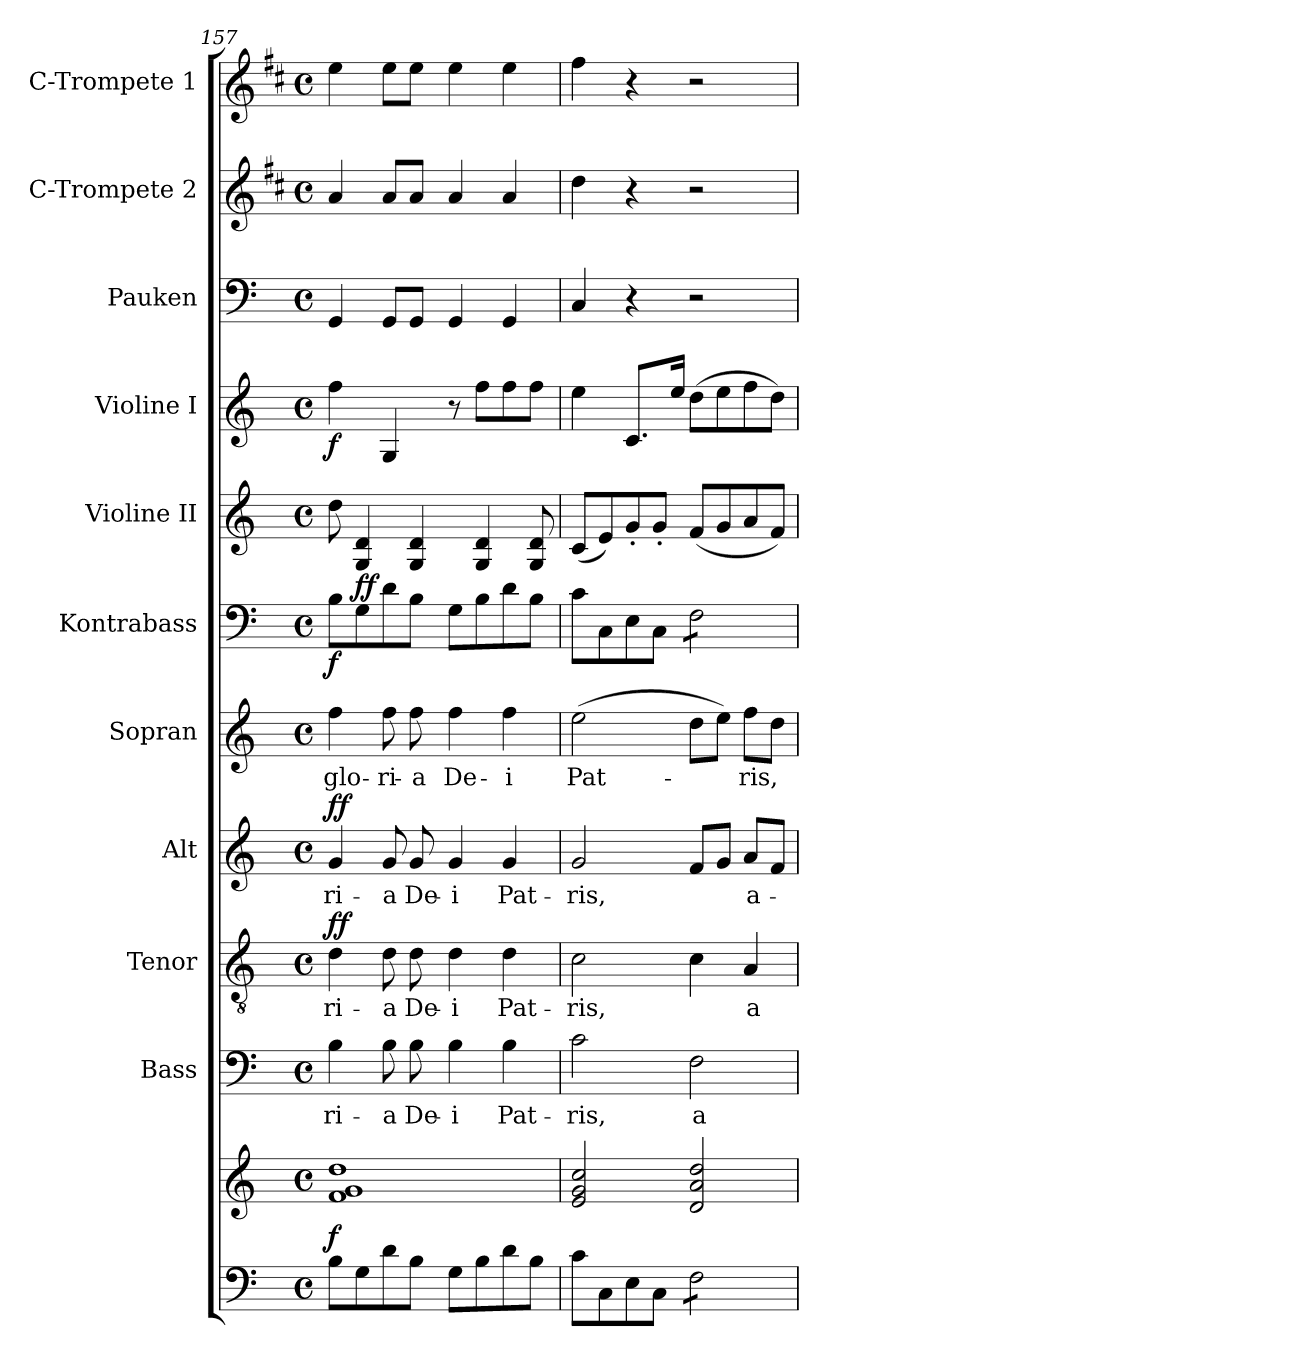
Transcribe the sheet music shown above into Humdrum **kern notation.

**kern	**kern	**dynam	**kern	**text	**kern	**text	**dynam	**kern	**text	**dynam	**kern	**text	**kern	**dynam	**kern	**dynam	**kern	**dynam	**kern	**kern	**kern
*part11	*part11	*part11	*part10	*part10	*part9	*part9	*part9	*part8	*part8	*part8	*part7	*part7	*part6	*part6	*part5	*part5	*part4	*part4	*part3	*part2	*part1
*staff12	*staff11	*staff11/12	*staff10	*staff10	*staff9	*staff9	*staff9	*staff8	*staff8	*staff8	*staff7	*staff7	*staff6	*staff6	*staff5	*staff5	*staff4	*staff4	*staff3	*staff2	*staff1
*	*	*	*I"Bass	*	*I"Tenor	*	*	*I"Alt	*	*	*I"Sopran	*	*I"Kontrabass	*	*I"Violine II	*	*I"Violine I	*	*I"Pauken	*I"C-Trompete 2	*I"C-Trompete 1
*	*	*	*I'B.	*	*I'T.	*	*	*I'A.	*	*	*I'S.	*	*I'Kb.	*	*I'Vl. II	*	*I'Vl. I	*	*I'Pk.	*I'C Trp. 2	*I'C Trp. 1
!!LO:PB:g=z
*clefF4	*clefG2	*	*clefF4	*	*clefGv2	*	*	*clefG2	*	*	*clefG2	*	*clefF4	*	*clefG2	*	*clefG2	*	*clefF4	*clefG2	*clefG2
*	*	*	*	*	*	*	*	*	*	*	*	*	*ITrd7c12	*	*	*	*	*	*	*ITrd1c2	*ITrd1c2
*k[]	*k[]	*	*k[]	*	*k[]	*	*	*k[]	*	*	*k[]	*	*k[]	*	*k[]	*	*k[]	*	*k[]	*k[]	*k[]
*C:	*C:	*	*C:	*	*C:	*	*	*C:	*	*	*C:	*	*C:	*	*C:	*	*C:	*	*C:	*C:	*C:
*M4/4	*M4/4	*	*M4/4	*	*M4/4	*	*	*M4/4	*	*	*M4/4	*	*M4/4	*	*M4/4	*	*M4/4	*	*M4/4	*M4/4	*M4/4
*met(c)	*met(c)	*	*met(c)	*	*met(c)	*	*	*met(c)	*	*	*met(c)	*	*met(c)	*	*met(c)	*	*met(c)	*	*met(c)	*met(c)	*met(c)
=157	=157	=157	=157	=157	=157	=157	=157	=157	=157	=157	=157	=157	=157	=157	=157	=157	=157	=157	=157	=157	=157
!	!	!LO:DY:a=2	!	!LO:LY:b	!	!LO:LY:b	!LO:DY:a	!	!LO:LY:b	!LO:DY:a	!	!LO:LY:b	!	!LO:DY:b	!	!	!	!LO:DY:b	!	!	!
8B\L	1f 1g 1dd	f	4B\	-ri-	4d\	-ri-	ff	4g/	-ri-	ff	4ff\	glo-	8BB\L	f	8dd\	.	4ff\	f	4GG/	4g/	4dd\
!	!	!	!	!	!	!	!	!	!	!	!	!	!	!	!	!LO:DY:b	!	!	!	!	!
8G\	.	.	.	.	.	.	.	.	.	.	.	.	8GG\	.	4G/ 4d/	ff	.	.	.	.	.
!	!	!	!	!LO:LY:b	!	!LO:LY:b	!	!	!LO:LY:b	!	!	!LO:LY:b	!	!	!	!	!	!	!	!	!
8d\	.	.	8B\	-a	8d\	-a	.	8g/	-a	.	8ff\	-ri-	8D\	.	.	.	4G/	.	8GG/L	8g/L	8dd\L
!	!	!	!	!LO:LY:b	!	!LO:LY:b	!	!	!LO:LY:b	!	!	!LO:LY:b	!	!	!	!	!	!	!	!	!
8B\J	.	.	8B\	De-	8d\	De-	.	8g/	De-	.	8ff\	-a	8BB\J	.	4G/ 4d/	.	.	.	8GG/J	8g/J	8dd\J
!	!	!	!	!LO:LY:b	!	!LO:LY:b	!	!	!LO:LY:b	!	!	!LO:LY:b	!	!	!	!	!	!	!	!	!
8G\L	.	.	4B\	-i	4d\	-i	.	4g/	-i	.	4ff\	De-	8GG\L	.	.	.	8r	.	4GG/	4g/	4dd\
8B\	.	.	.	.	.	.	.	.	.	.	.	.	8BB\	.	4G/ 4d/	.	8ff\L	.	.	.	.
!	!	!	!	!LO:LY:b	!	!LO:LY:b	!	!	!LO:LY:b	!	!	!LO:LY:b	!	!	!	!	!	!	!	!	!
8d\	.	.	4B\	Pat-	4d\	Pat-	.	4g/	Pat-	.	4ff\	-i	8D\	.	.	.	8ff\	.	4GG/	4g/	4dd\
8B\J	.	.	.	.	.	.	.	.	.	.	.	.	8BB\J	.	8G/ 8d/	.	8ff\J	.	.	.	.
=158	=158	=158	=158	=158	=158	=158	=158	=158	=158	=158	=158	=158	=158	=158	=158	=158	=158	=158	=158	=158	=158
!	!	!	!	!LO:LY:b	!	!LO:LY:b	!	!	!LO:LY:b	!	!	!LO:LY:b	!	!	!	!	!	!	!	!	!
8c\L	2e/ 2g/ 2cc/	.	2c\	-ris,	2c\	-ris,	.	2g/	-ris,	.	(>2ee\	Pat-	8C\L	.	(<8c/L	.	4ee\	.	4C/	4cc\	4ee\
8C\	.	.	.	.	.	.	.	.	.	.	.	.	8CC\	.	8e/)	.	.	.	.	.	.
8E\	.	.	.	.	.	.	.	.	.	.	.	.	8EE\	.	8g'</	.	8.c/L	.	4r	4r	4r
8C\J	.	.	.	.	.	.	.	.	.	.	.	.	8CC\J	.	8g'</J	.	.	.	.	.	.
.	.	.	.	.	.	.	.	.	.	.	.	.	.	.	.	.	16ee/Jk	.	.	.	.
!	!	!	!	!LO:LY:b	!	!	!	!	!	!	!	!	!	!	!	!	!	!	!	!	!
*tremolo	*	*	*	*	*	*	*	*	*	*	*	*	*	*	*	*	*	*	*	*	*
*	*	*	*	*	*	*	*	*	*	*	*	*	*tremolo	*	*	*	*	*	*	*	*
8F\L	2d/ 2a/ 2dd/	.	2F\	a-	4c\	.	.	8f/L	.	.	8dd\L	.	8FF\L	.	(<8f/L	.	(>8dd\L	.	2r	2r	2r
8F\	.	.	.	.	.	.	.	8g/J	.	.	8ee\J)	.	8FF\	.	8g/	.	8ee\	.	.	.	.
!	!	!	!	!	!	!LO:LY:b	!	!	!LO:LY:b	!	!	!LO:LY:b	!	!	!	!	!	!	!	!	!
8F\	.	.	.	.	4A/	a-	.	8a/L	a-	.	8ff\L	-ris,	8FF\	.	8a/	.	8ff\	.	.	.	.
8F\J	.	.	.	.	.	.	.	8f/J	.	.	8dd\J	.	8FF\J	.	8f/J)	.	8dd\J)	.	.	.	.
*	*	*	*	*	*	*	*	*	*	*	*	*	*Xtremolo	*	*	*	*	*	*	*	*
*Xtremolo	*	*	*	*	*	*	*	*	*	*	*	*	*	*	*	*	*	*	*	*	*
=	=	=	=	=	=	=	=	=	=	=	=	=	=	=	=	=	=	=	=	=	=
*-	*-	*-	*-	*-	*-	*-	*-	*-	*-	*-	*-	*-	*-	*-	*-	*-	*-	*-	*-	*-	*-
